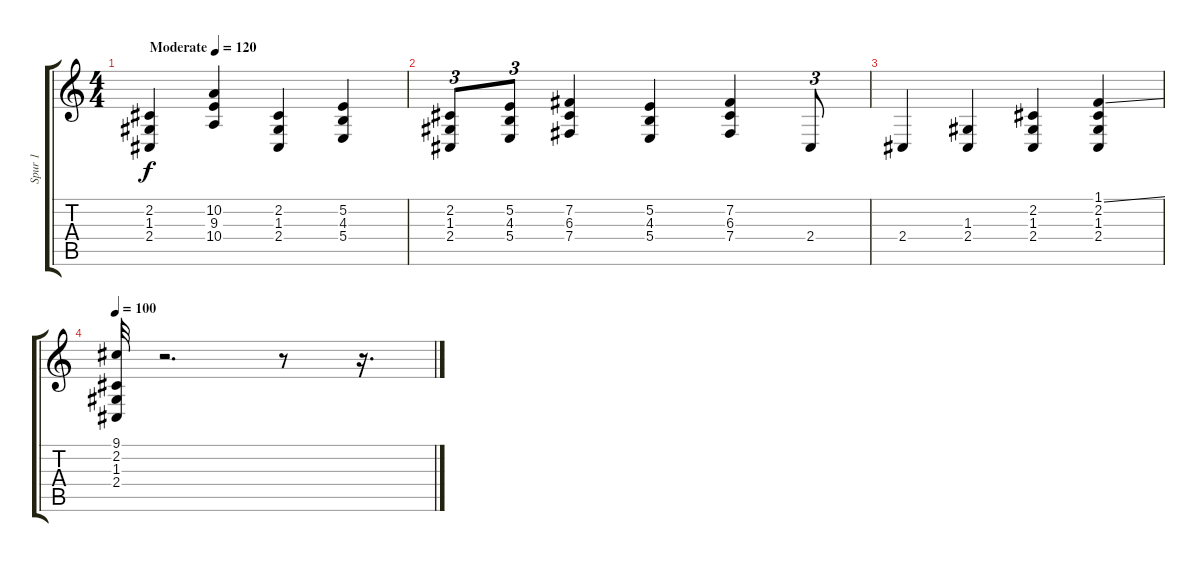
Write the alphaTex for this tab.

\track ("Spur 1" "Spur 1") {instrument trumpet}
\staff {score tabs}
\tuning (E4 B3 G3 B2 Gb2 B1) {hide}
\ts (4 4)
\tempo (120 "Moderate")
\clef g2
\ks c
(2.2 1.3 2.4).4{dy f instrument trumpet} (10.2 9.3 10.4).4 (2.2 1.3 2.4).4 (5.2 4.3 5.4).4 |
(2.2 1.3 2.4).8{tu (3 2)} (5.2 4.3 5.4).8{tu (3 2)} (7.2 6.3 7.4).4 (5.2 4.3 5.4).4 (7.2 6.3 7.4).4 2.4.8{tu (3 2)} |
2.4.4 (1.3 2.4).4 (2.2 1.3 2.4).4 (1.1{ss} 2.2 1.3 2.4).4 |
\tempo 100
(9.1 2.2 1.3 2.4).32 r.2{d} r.8 r.16{d}
